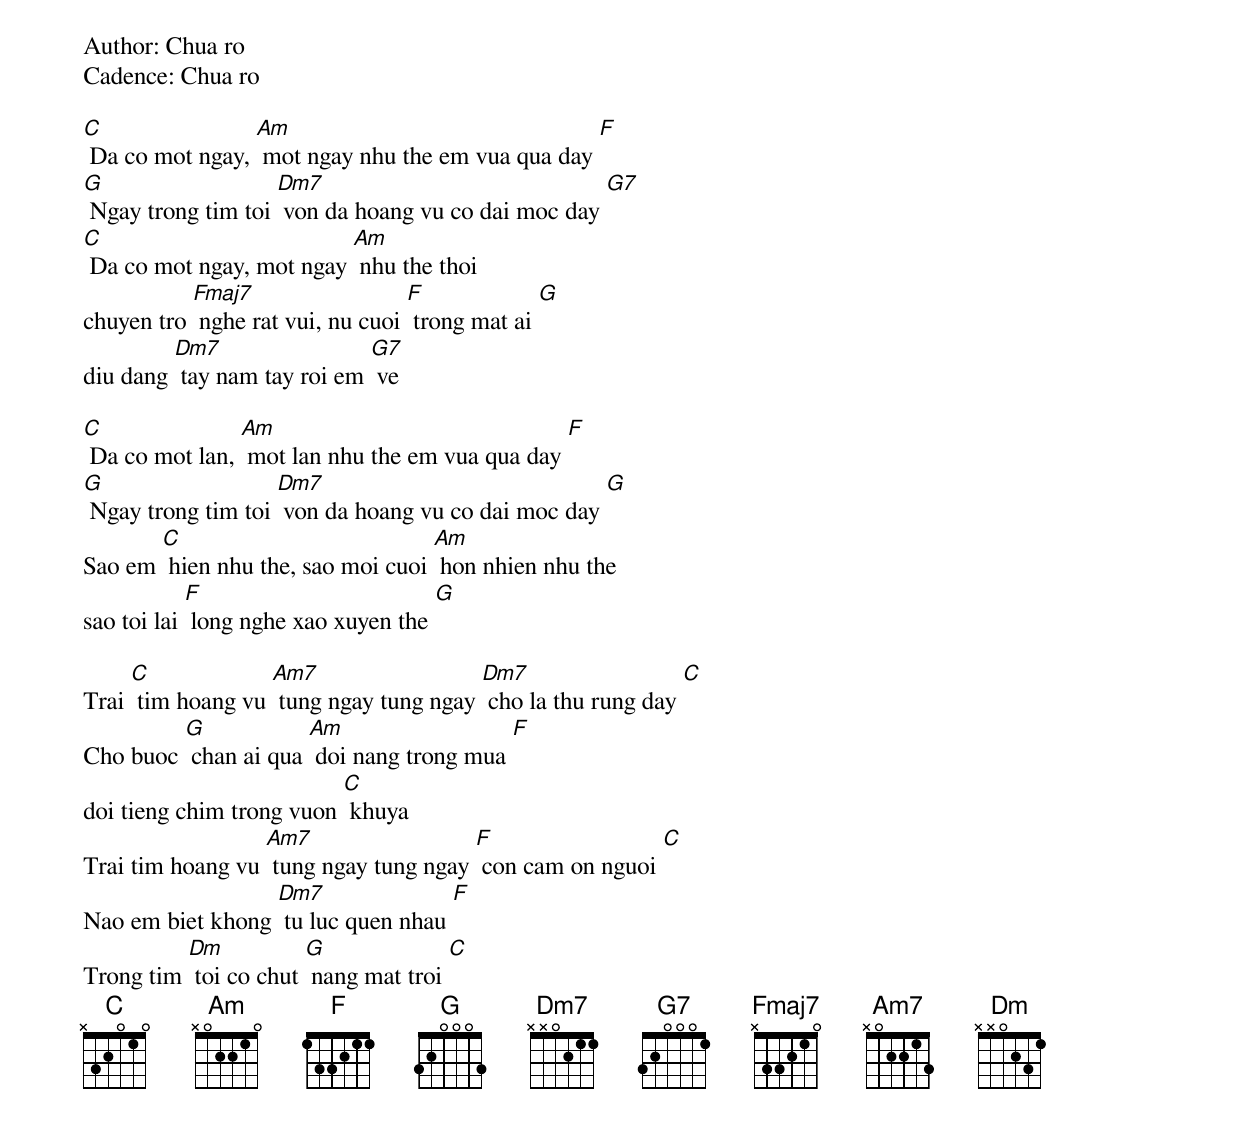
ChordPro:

Author: Chua ro
Cadence: Chua ro

[C] Da co mot ngay, [Am] mot ngay nhu the em vua qua day [F]
[G] Ngay trong tim toi [Dm7] von da hoang vu co dai moc day [G7]
[C] Da co mot ngay, mot ngay [Am] nhu the thoi
chuyen tro [Fmaj7] nghe rat vui, nu cuoi [F] trong mat ai [G]
diu dang [Dm7] tay nam tay roi em [G7] ve

[C] Da co mot lan, [Am] mot lan nhu the em vua qua day [F]
[G] Ngay trong tim toi [Dm7] von da hoang vu co dai moc day [G]
Sao em [C] hien nhu the, sao moi cuoi [Am] hon nhien nhu the
sao toi lai [F] long nghe xao xuyen the [G]

Trai [C] tim hoang vu [Am7] tung ngay tung ngay [Dm7] cho la thu rung day [C]
Cho buoc [G] chan ai qua [Am] doi nang trong mua [F]
doi tieng chim trong vuon [C] khuya
Trai tim hoang vu [Am7] tung ngay tung ngay [F] con cam on nguoi [C]
Nao em biet khong [Dm7] tu luc quen nhau [F]
Trong tim [Dm] toi co chut [G] nang mat troi [C]
